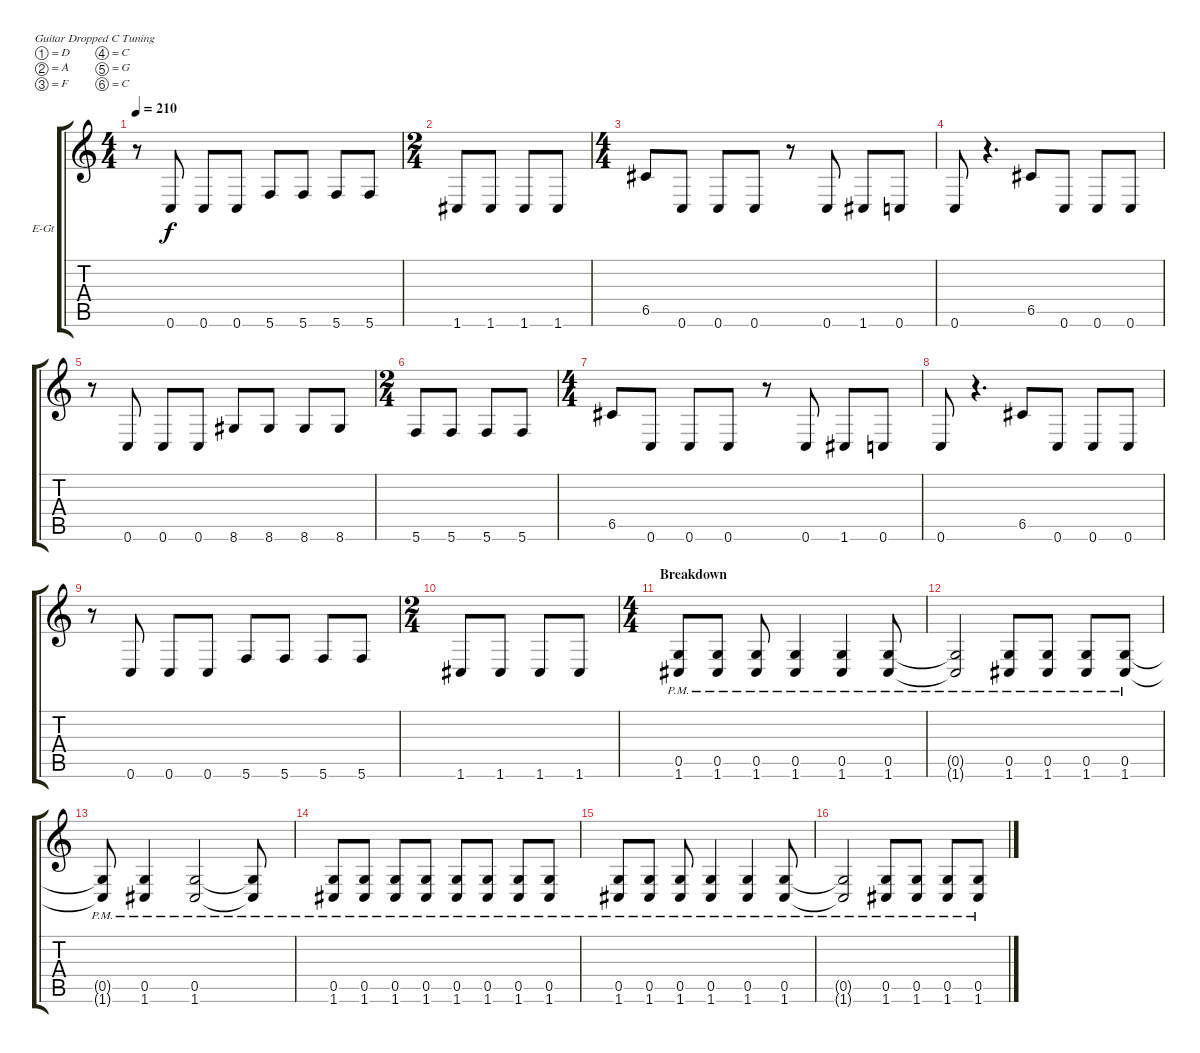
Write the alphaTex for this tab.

\defaultSystemsLayout 4
\bracketExtendMode groupsimilarinstruments
\firstSystemTrackNameOrientation horizontal
\otherSystemsTrackNameOrientation horizontal
\track ("Guitar 2" "E-Gt") {instrument distortionguitar}
\staff {score tabs}
\tuning (D4 A3 F3 C3 G2 C2)
\ts (4 4)
\tempo 210
\clef g2
\ks c
r.8{dy f} 0.6.8 0.6.8 0.6.8 5.6.8 5.6.8 5.6.8 5.6.8 |
\ts (2 4)
1.6.8 1.6.8 1.6.8 1.6.8 |
\ts (4 4)
6.5.8 0.6.8 0.6.8 0.6.8 r.8 0.6.8 1.6.8 0.6.8 |
0.6.8 r.4{d} 6.5.8 0.6.8 0.6.8 0.6.8 |
r.8 0.6.8 0.6.8 0.6.8 8.6.8 8.6.8 8.6.8 8.6.8 |
\ts (2 4)
5.6.8 5.6.8 5.6.8 5.6.8 |
\ts (4 4)
6.5.8 0.6.8 0.6.8 0.6.8 r.8 0.6.8 1.6.8 0.6.8 |
0.6.8 r.4{d} 6.5.8 0.6.8 0.6.8 0.6.8 |
r.8 0.6.8 0.6.8 0.6.8 5.6.8 5.6.8 5.6.8 5.6.8 |
\ts (2 4)
1.6.8 1.6.8 1.6.8 1.6.8 |
\ts (4 4)
\section ("" "Breakdown")
(1.6{pm} 0.5{pm}).8 (1.6{pm} 0.5{pm}).8 (1.6{pm} 0.5{pm}).8 (1.6{pm} 0.5{pm}).4 (1.6{pm} 0.5{pm}).4 (1.6{pm} 0.5{pm}).8 |
(1.6{pm t} 0.5{pm t}).2 (1.6{pm} 0.5{pm}).8 (1.6{pm} 0.5{pm}).8 (1.6{pm} 0.5{pm}).8 (1.6{pm} 0.5{pm}).8 |
(1.6{pm t} 0.5{pm t}).8 (1.6{pm} 0.5{pm}).4 (1.6{pm} 0.5{pm}).2 (1.6{pm t} 0.5{pm t}).8 |
(1.6{pm} 0.5{pm}).8 (1.6{pm} 0.5{pm}).8 (1.6{pm} 0.5{pm}).8 (1.6{pm} 0.5{pm}).8 (1.6{pm} 0.5{pm}).8 (1.6{pm} 0.5{pm}).8 (1.6{pm} 0.5{pm}).8 (1.6{pm} 0.5{pm}).8 |
(1.6{pm} 0.5{pm}).8 (1.6{pm} 0.5{pm}).8 (1.6{pm} 0.5{pm}).8 (1.6{pm} 0.5{pm}).4 (1.6{pm} 0.5{pm}).4 (1.6{pm} 0.5{pm}).8 |
(1.6{pm t} 0.5{pm t}).2 (1.6{pm} 0.5{pm}).8 (1.6{pm} 0.5{pm}).8 (1.6{pm} 0.5{pm}).8 (1.6{pm} 0.5{pm}).8
